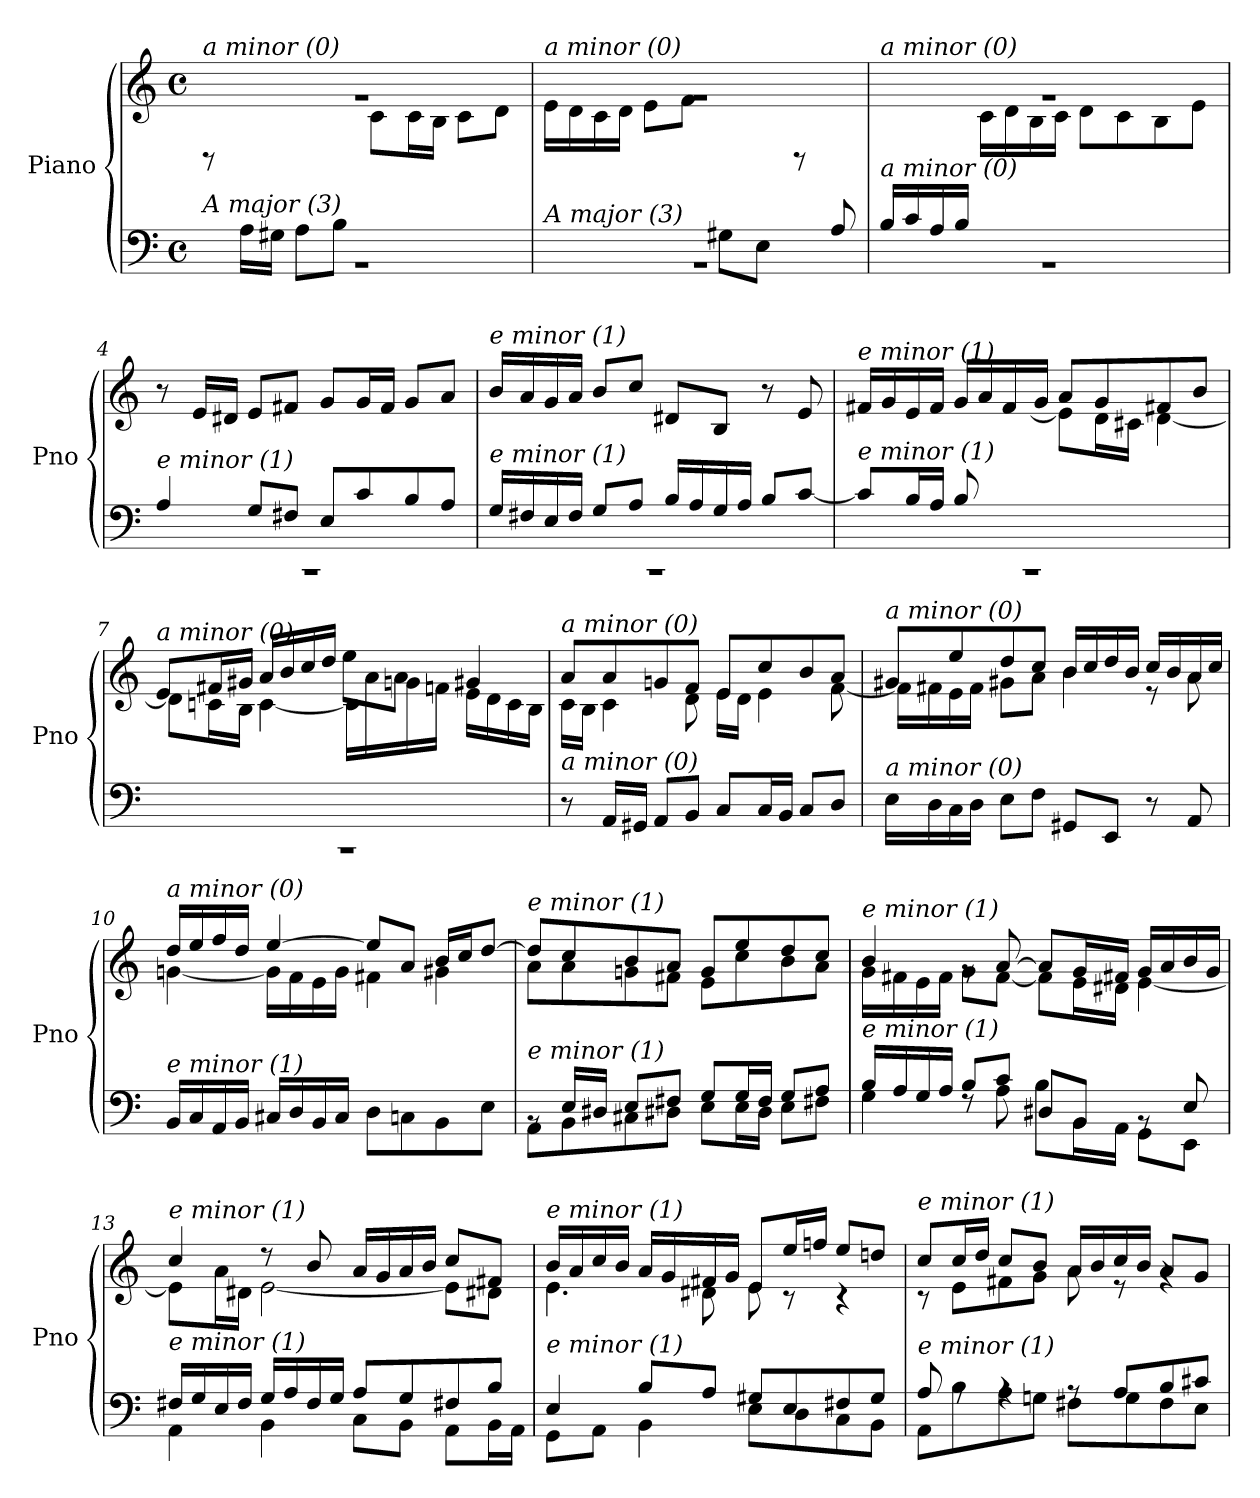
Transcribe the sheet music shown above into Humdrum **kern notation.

**kern	**kern
*part1	*part1
*staff2	*staff1
*I"Piano	*
*I'Pno	*
*clefF4	*clefG2
*k[]	*k[]
*M4/4	*M4/4
*met(c)	*met(c)
=1	=1
*^	*^
!	!	!LO:TX:i:t=a minor (0)	!
!LO:TX:i:t=A major (3)	!	!	!
8ryy	1rBB	1rg	8rBB
16A\LL	.	.	4.ryy
16G#X\JJ	.	.	.
8A\L	.	.	.
8B\J	.	.	.
2ryy	.	.	8c\L
.	.	.	16c\L
.	.	.	16B\JJ
.	.	.	8c\L
.	.	.	8d\J
=2	=2	=2	=2
!	!	!LO:TX:i:t=a minor (0)	!
!LO:TX:i:t=A major (3)	!	!	!
2ryy	1rBB	1rg	16e\LL
.	.	.	16d\
.	.	.	16c\
.	.	.	16d\JJ
.	.	.	8e\L
.	.	.	8f\J
8G#X\L	.	.	4ryy
8E\J	.	.	.
8ryy	.	.	8rBB
8A/	.	.	8ryy
=3	=3	=3	=3
!	!	!LO:TX:i:t=a minor (0)	!
!LO:TX:i:t=a minor (0)	!	!	!
16B/LL	1rBB	1rg	4ryy
16c/	.	.	.
16A/	.	.	.
16B/JJ	.	.	.
2.ryy	.	.	16c\LL
.	.	.	16d\
.	.	.	16B\
.	.	.	16c\JJ
.	.	.	8d\L
.	.	.	8c\
.	.	.	8B\
.	.	.	8e\J
!!LO:LB:g=z
=4	=4	=4	=4
!	!	!LO:TX:i:t=e minor (1)	!
!LO:TX:i:t=e minor (1)	!	!	!
*	*	*v	*v
1rCC	4A/	8r
.	.	16e/LL
.	.	16d#X/JJ
.	8G/L	8e/L
.	8F#X/J	8f#X/J
.	8E/L	8g/L
.	8c/	16g/L
.	.	16f#/JJ
.	8B/	8g/L
.	8A/J	8a/J
!!LO:LB:g=z
=5	=5	=5
!	!	!LO:TX:i:t=e minor (1)
!LO:TX:i:t=e minor (1)	!	!
1rCC	16G/LL	16b/LL
.	16F#X/	16a/
.	16E/	16g/
.	16F#/JJ	16a/JJ
.	8G/L	8b/L
.	8A/J	8cc/J
.	16B/LL	8d#X/L
.	16A/	.
.	16G/	8B/J
.	16A/JJ	.
.	8B/L	8r
.	[8c/J	8e/
=6	=6	=6
*	*	*^
!	!	!LO:TX:i:t=e minor (1)	!
!LO:TX:i:t=e minor (1)	!	!	!
1rCC	8c/L]	16f#X/LL	4.ryy
.	.	16g/	.
.	16B/L	16e/	.
.	16A/JJ	16f#/JJ	.
.	8B/L	16g/LL	.
.	.	16a/	.
.	2ryy	16f#/	[8e\J
.	.	16g/JJ	.
.	.	8a/L	8e\L]
.	.	8g/	16d\L
.	.	.	16c#X\JJ
.	.	8f#X/	[4d\
.	8ryy	8b/J	.
=7	=7	=7	=7
!	!	!LO:TX:i:t=a minor (0)	!
!LO:TX:i:t=e minor (1)	!	!	!
*v	*v	*	*
1rCC	8e/L	8d\L]
.	16f#X/L	16cn\L
.	16g#X/JJ	16B\JJ
.	16a/LL	[4c\
.	16b/	.
.	16cc/	.
.	16dd/JJ	.
.	8ee\L	16c\LL]
.	.	16a\
.	8a\J	16gn\
.	.	16fn\JJ
.	4g#X/	16e\LL
.	.	16d\
.	.	16c\
.	.	16B\JJ
!!LO:LB:g=z	!!
=8	=8	=8
!	!LO:TX:i:t=a minor (0)	!
!LO:TX:i:t=a minor (0)	!	!
8r	8a/L	16c\LL
.	.	16B\JJ
16AA/LL	8a/	4c\
16GG#X/JJ	.	.
8AA/L	8gn/	.
8BB/J	8f/J	8d\
8C/L	8e/L	16e\LL
.	.	16d\JJ
16C/L	8cc/	4e\
16BB/JJ	.	.
8C/L	8b/	.
8D/J	8a/J	[8f\
=9	=9	=9
!	!LO:TX:i:t=a minor (0)	!
!LO:TX:i:t=a minor (0)	!	!
16E\LL	8g#X/L	16f\LL]
16D\	.	16f#X\
16C\	8ee/	16e\
16D\JJ	.	16f#\JJ
8E\L	8dd/	8g#X\L
8F\J	8cc/J	8a\J
8GG#X/L	16b/LL	4b\
.	16cc/	.
8EE/J	16dd/	.
.	16b/JJ	.
8r	16cc/LL	8r
.	16b/	.
8AA/	16a/	8a\
.	16cc/JJ	.
=10	=10	=10
!	!LO:TX:i:t=a minor (0)	!
!LO:TX:i:t=e minor (1)	!	!
16BB/LL	16dd/LL	[4gn\
16C/	16ee/	.
16AA/	16ff/	.
16BB/JJ	16dd/JJ	.
16C#X/LL	[4ee/	16g\LL]
16D/	.	16f\
16BB/	.	16e\
16C#/JJ	.	16g\JJ
8D\L	8ee/L]	4f#X\
8Cn\	8a/J	.
8BB\	16b/LL	4g#X\
.	16cc/J	.
8E\J	[8dd/J	.
!!LO:LB:g=z	!!
=11	=11	=11
*^	*	*
!	!	!LO:TX:i:t=e minor (1)	!
!LO:TX:i:t=e minor (1)	!	!	!
8rBB	8AA\L	8dd/L]	8a\L
16E/LL	8BB\	8cc/	8a\
16D#X/JJ	.	.	.
8E/L	8C#X\	8b/	8gn\
8F#X/J	8D#X\J	8a/J	8f#X\J
8G/L	8E\L	8g/L	8e\L
16G/L	16E\L	8ee/	8cc\
16F#/JJ	16D#\JJ	.	.
8G/L	8E\L	8dd/	8b\
8A/J	8F#X\J	8cc/J	8a\J
=12	=12	=12	=12
!	!	!LO:TX:i:t=e minor (1)	!
!LO:TX:i:t=e minor (1)	!	!	!
16B/LL	4G\	4b/	16g\LL
16A/	.	.	16f#X\
16G/	.	.	16e\
16A/JJ	.	.	16f#\JJ
8B/L	8rF	8rg	8g\L
8c/J	8A\	[8a/	[8f#\J
8D#X/L	8B\L	8a/L]	8f#\L]
8BB/J	16BB\L	16g/L	16e\L
.	16AA\JJ	16f#X/JJ	16d#X\JJ
8rBB	8GG\L	16g/LL	[4e\
.	.	16a/	.
8E/	8EE\J	16b/	.
.	.	16g/JJ	.
=13	=13	=13	=13
!	!	!LO:TX:i:t=e minor (1)	!
!LO:TX:i:t=e minor (1)	!	!	!
16F#X/LL	4AA\	4cc/	8e\L]
16G/	.	.	.
16E/	.	.	16a\L
16F#/JJ	.	.	16d#X\JJ
16G/LL	4BB\	8r	[2e\
16A/	.	.	.
16F#/	.	8b/	.
16G/JJ	.	.	.
8A/L	8C\L	16a/LL	.
.	.	16g/	.
8G/	8BB\J	16a/	.
.	.	16b/JJ	.
8F#X/	8AA\L	8cc/L	8e\L]
8B/J	16BB\L	8f#X/J	8d#X\J
.	16AA\JJ	.	.
!!LO:PB:g=z	!!
=14	=14	=14	=14
!	!	!LO:TX:i:t=e minor (1)	!
!LO:TX:i:t=e minor (1)	!	!	!
4E/	8GG\L	16b/LL	4.e\
.	.	16a/	.
.	8AA\J	16cc/	.
.	.	16b/JJ	.
8B/L	4BB\	16a/LL	.
.	.	16g/	.
8A/J	.	16f#X/	8d#X\
.	.	16g/JJ	.
8G#X/L	8E\L	8e/L	8e\
8E/	8D\	16ee/L	8r
.	.	16ffn/JJ	.
8F#X/	8C\	8ee/L	4r
8G#/J	8BB\J	8ddn/J	.
=15	=15	=15	=15
!	!	!LO:TX:i:t=e minor (1)	!
!LO:TX:i:t=e minor (1)	!	!	!
8A/	8AA\L	8cc/L	8r
8rA	8B\	16cc/L	8e\L
.	.	16dd/JJ	.
4rA	8A\	8cc/L	8f#X\
.	8Gn\J	8b/J	8g\J
8rA	8F#X\L	16a/LL	8a\
.	.	16b/	.
8A/L	8G\	16cc/	8r
.	.	16b/JJ	.
8B/	8F#\	8a/L	4rg
8c#X/J	8E\J	8g/J	.
*v	*v	*	*
*	*v	*v
=	=
*-	*-
